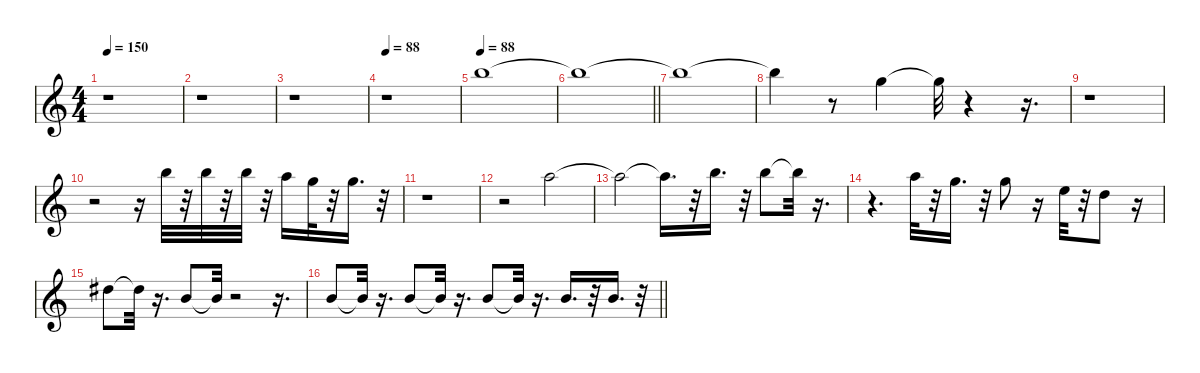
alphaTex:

\defaultSystemsLayout 4
\hideDynamics
\bracketExtendMode nobrackets
\singleTrackTrackNamePolicy hidden
\multiTrackTrackNamePolicy hidden
\firstSystemTrackNameMode fullname
\firstSystemTrackNameOrientation horizontal
\otherSystemsTrackNameOrientation horizontal
\track ("Percy" "fx.synth.") {instrument fx8scifi}
\staff {score}
\tuning (E4 B3 G3 D3 A2 E2)
\ts (4 4)
\tempo 150
\clef g2
\ks c
r.1{dy f beam Down} |
r.1{beam Down} |
r.1{beam Down} |
\tempo 88
r.1{beam Down} |
\tempo 88
19.1.1{dy mf beam Down} |
\barLineRight lightlight
19.1{t}.1{dy f beam Down} |
19.1{t}.1{beam Down} |
19.1{t}.4{beam Down} r.8{beam Down} 15.1.4{dy mf beam Down} 15.1{t}.32{dy f beam Down} r.4{beam Down} r.16{d beam Down} |
r.1{beam Down} |
r.2{beam Down} r.16{beam Down} 19.1.32{dy mf beam Down} r.32{beam Down} 19.1.32{beam Down} r.32{beam Down} 19.1.32{beam Down} r.32{beam Down} 17.1.16{beam Down} 15.1.32{beam Down} r.32{beam Down} 15.1.16{d beam Down} r.32{beam Down} |
r.1{beam Down} |
r.2{beam Down} 17.1.2{beam Down} |
17.1{t}.2{dy f beam Down} 17.1{t}.16{d beam Down} r.32{beam Down} 19.1.16{d dy mf beam Down} r.32{beam Down} 19.1.8{beam Down} 19.1{t}.32{dy f beam Down} r.16{d beam Down} |
r.4{d beam Down} 17.1.32{dy mf beam Down} r.32{beam Down} 15.1.16{d beam Down} r.32{beam Down} 15.1.8{beam Down} r.16{beam Down} 12.1.32{beam Down} r.32{beam Down} 10.1.8{beam Down} r.16{beam Down} |
11.1{acc #}.8{beam Down} 11.1{t acc #}.32{dy f beam Down} r.16{d beam Down} 12.2.8{dy mf beam Up} 12.2{t}.32{dy f beam Up} r.2{beam Up} r.16{d beam Up} |
\barLineRight lightlight
12.2.8{dy mf beam Up} 12.2{t}.32{dy f beam Up} r.16{d beam Up} 12.2.8{dy mf beam Up} 12.2{t}.32{dy f beam Up} r.16{d beam Up} 12.2.8{dy mf beam Up} 12.2{t}.32{dy f beam Up} r.16{d beam Up} 12.2.16{d dy mf beam Up} r.32{beam Up} 12.2.16{d beam Up} r.32{beam Up}
